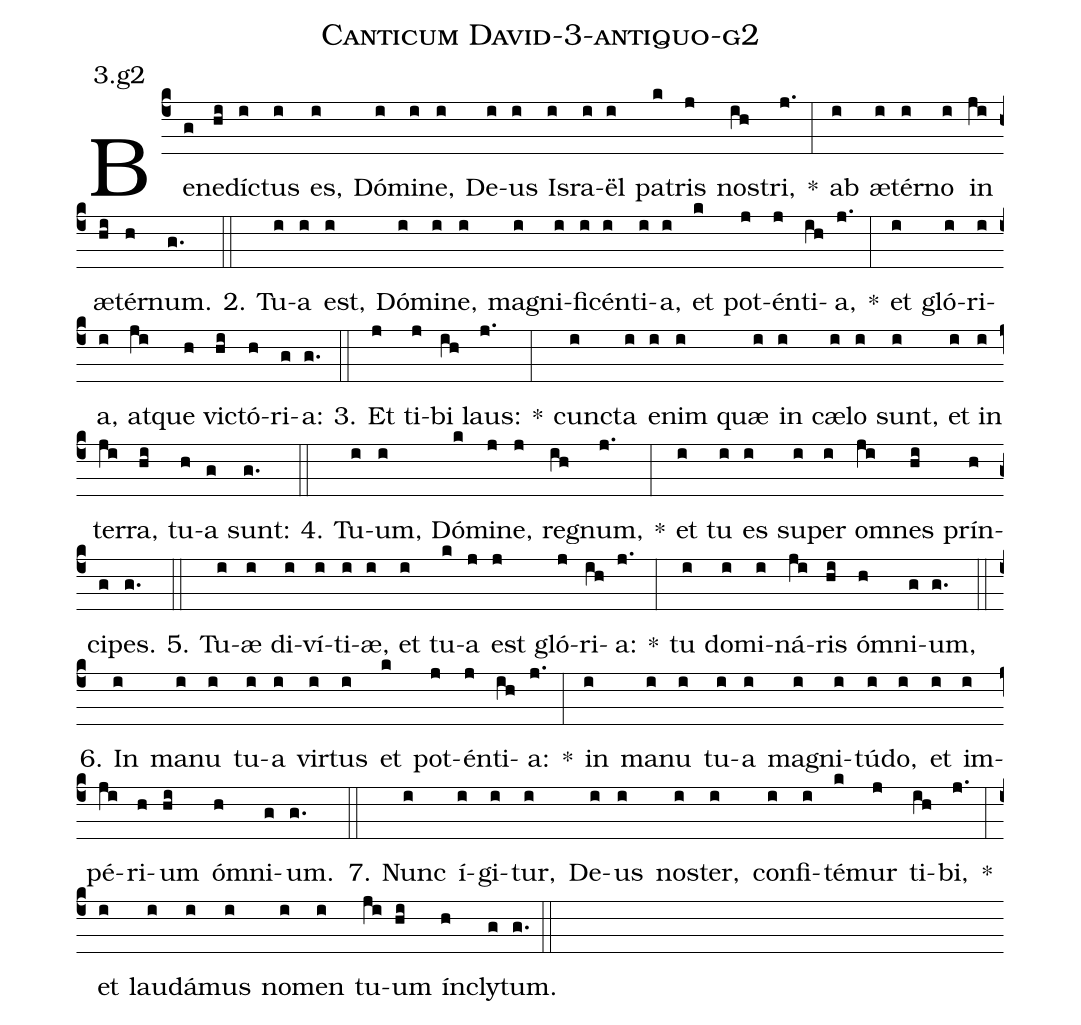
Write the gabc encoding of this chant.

name: Canticum David-3-antiquo-g2;
annotation: 3.g2;
%%
(c4)Be(g)ne(hi)díc(i)tus(i) es,(i) Dó(i)mi(i)ne,(i) De(i)us(i) Is(i)ra(i)ël(i) pa(k)tris(j) nos(ih)tri,(j.) *(:) ab(i) æ(i)tér(i)no(i) in(ji) æ(hi)tér(h)num.(g.) (::)
2. Tu(i)a(i) est,(i) Dó(i)mi(i)ne,(i) ma(i)gni(i)fi(i)cén(i)ti(i)a,(i) et(k) pot(j)én(j)ti(ih)a,(j.) *(:) et(i) gló(i)ri(i)a,(i) at(ji)que(h) vic(hi)tó(h)ri(g)a:(g.) (::)
3. Et(j) ti(j)bi(ih) laus:(j.) *(:) cunc(i)ta(i) e(i)nim(i) quæ(i) in(i) cæ(i)lo(i) sunt,(i) et(i) in(i) ter(ji)ra,(hi) tu(h)a(g) sunt:(g.) (::)
4. Tu(i)um,(i) Dó(k)mi(j)ne,(j) re(ih)gnum,(j.) *(:) et(i) tu(i) es(i) su(i)per(i) om(ji)nes(hi) prín(h)ci(g)pes.(g.) (::)
5. Tu(i)æ(i) di(i)ví(i)ti(i)æ,(i) et(i) tu(k)a(j) est(j) gló(j)ri(ih)a:(j.) *(:) tu(i) do(i)mi(i)ná(ji)ris(hi) óm(h)ni(g)um,(g.) (::)
6. In(i) ma(i)nu(i) tu(i)a(i) vir(i)tus(i) et(k) pot(j)én(j)ti(ih)a:(j.) *(:) in(i) ma(i)nu(i) tu(i)a(i) ma(i)gni(i)tú(i)do,(i) et(i) im(i)pé(ji)ri(h)um(hi) óm(h)ni(g)um.(g.) (::)
7. Nunc(i) í(i)gi(i)tur,(i) De(i)us(i) nos(i)ter,(i) con(i)fi(i)té(k)mur(j) ti(ih)bi,(j.) *(:) et(i) lau(i)dá(i)mus(i) no(i)men(i) tu(ji)um(hi) ín(h)cly(g)tum.(g.) (::)
